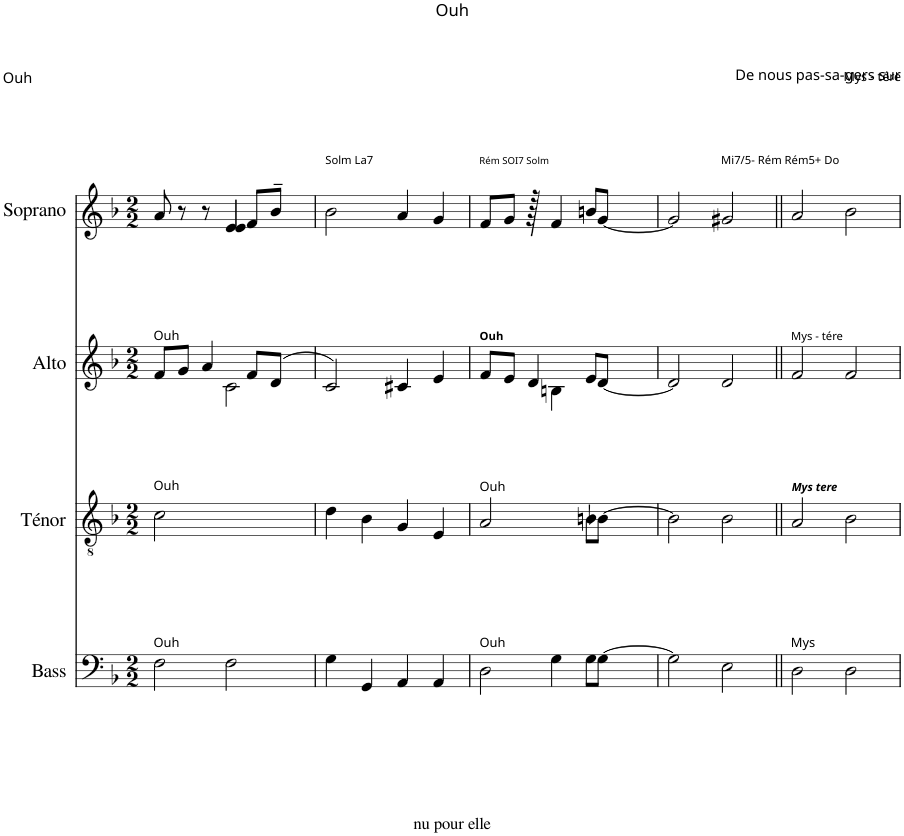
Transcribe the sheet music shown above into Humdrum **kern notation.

**kern	**kern	**kern	**kern
*part4	*part3	*part2	*part1
*staff4	*staff3	*staff2	*staff1
*I"Bass	*I"Ténor	*I"Alto	*I"Soprano
*I'B.	*I'T.	*I'A.	*I'S.
*clefF4	*clefGv2	*clefG2	*clefG2
*k[b-]	*k[b-]	*k[b-]	*k[b-]
*M2/2	*M2/2	*M2/2	*M2/2
=1	=1	=1	=1
*^	*	*^	*^
*	*	*	*	*	*	*^
!	!	!	!	!	!LO:TX:b:t=Ouh	!	!
!	!	!	!LO:TX:b:t=Ouh	!	!	!	!
!	!	!LO:TX:b:t=Ouh	!	!	!	!	!
2F\	4.ryy	2c\	8f/L	4.ryy	8a/	4.ryy	2ryy
.	.	.	8g/J	.	8r	.	.
.	.	.	4a/	.	8r	.	.
.	2F\	.	.	2c\	4e/	4e/	.
2ryy	.	2ryy	8f/L	.	.	.	8f/L
.	.	.	(8d/J	.	4.ryy	4.ryy	8b-~/J
.	.	.	4ryy	.	.	.	4ryy
.	8ryy	.	.	8ryy	.	.	.
*	*	*	*	*	*v	*v	*v
=2	=2	=2	=2	=2	=2
!	!	!	!	!	!LO:TX:a:t=Solm La7
*v	*v	*	*v	*v	*
4G\	4d\	2c/)	2b-\
4GG/	4B-\	.	.
4AA/	4G/	4c#X/	4a/
4AA/	4E/	4e/	4g/
=3	=3	=3	=3
*^	*	*^	*^
!	!	!	!	!	!LO:TX:a:t=Rém SOI7 Solm	!
!	!	!	!	!	!LO:TX:b:B:t=Ouh	!
!	!	!	!LO:TX:b:t=Ouh	!	!	!
!	!	!LO:TX:b:t=Ouh	!	!	!	!
2D\	128ryy	2A/	8f/L	128ryy	8f/L	128ryy
*	*	*	*v	*v	*	*
*v	*v	*	*	*v	*v
.	.	8e/J	8g/J
.	.	4d/	128r
*^	*	*^	*
!	!	!	!	!	!LO:N:vis=4
*	*	*	*	*	*^
.	4G\	.	.	4Bn\	128%31ryy	4f/
8G\L	.	8Bn\L	8e/L	.	8bn/L	.
.	4ryy	.	.	4ryy	.	4ryy
[8G\J	.	[8B-X\J	[8d/J	.	[8g/J	.
4ryy	.	4ryy	4ryy	.	4ryy	.
.	8ryy	.	.	8ryy	.	8ryy
.	16...ryy	.	.	16...ryy	.	16...ryy
*	*	*	*v	*v	*	*
*v	*v	*	*	*v	*v
=4	=4	=4	=4
2G\]	2B-\]	2d/]	2g/]
!	!	!	!LO:TX:a:t=Mi7/5- Rém Rém5+ Do
2E\	2B-\	2d/	2g#X/
=5||	=5||	=5||	=5||
!	!	!	!LO:TX:b:t=Mys - tére
!	!	!LO:TX:b:Bi:t=Mys tere	!
!	!LO:TX:b:t=Mys	!	!
2D\	2A/	2f/	2a/
2D\	2B-\	2f/	2b-\
=	=	=	=
*-	*-	*-	*-
